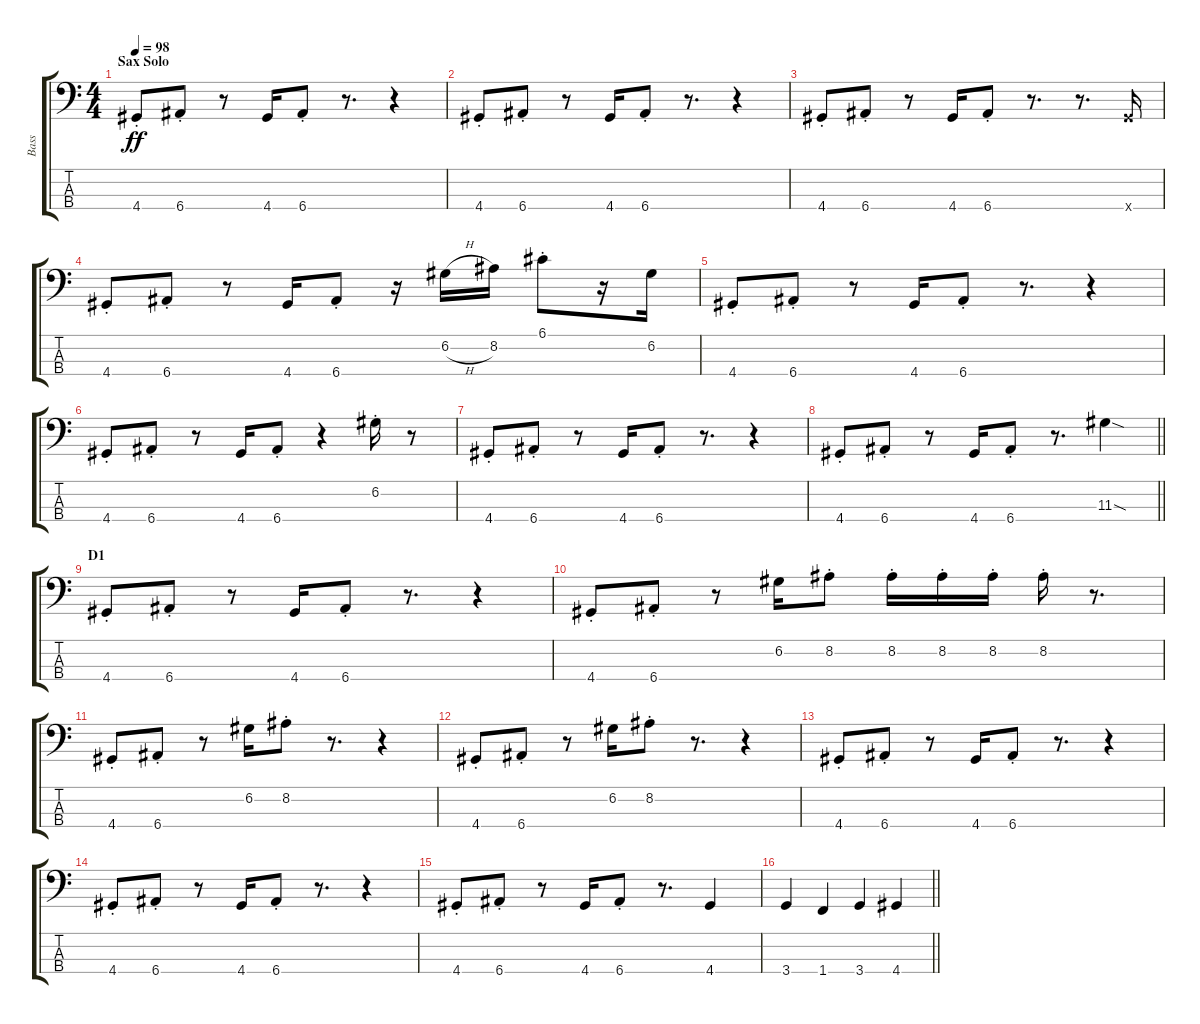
\track ("Bass" "Bass") {instrument electricbassfinger}
\staff {score tabs}
\tuning (G2 D2 A1 E1) {hide}
\ts (4 4)
\section ("" "Sax Solo")
\tempo 98
\clef f4
\ks c
4.4{st}.8{dy ff} 6.4{st}.8 r.8 4.4.16 6.4{st}.8 r.8{d} r.4 |
4.4{st}.8 6.4{st}.8 r.8 4.4.16 6.4{st}.8 r.8{d} r.4 |
4.4{st}.8 6.4{st}.8 r.8 4.4.16 6.4{st}.8 r.8{d} r.8{d} 4.4{x}.16 |
4.4{st}.8 6.4{st}.8 r.8 4.4.16 6.4{st}.8 r.16 6.2{h}.16 8.2.16 6.1{st}.8 r.16 6.2.16 |
4.4{st}.8 6.4{st}.8 r.8 4.4.16 6.4{st}.8 r.8{d} r.4 |
4.4{st}.8 6.4{st}.8 r.8 4.4.16 6.4{st}.8 r.4 6.2{st}.16 r.8 |
4.4{st}.8 6.4{st}.8 r.8 4.4.16 6.4{st}.8 r.8{d} r.4 |
\barLineRight lightlight
4.4{st}.8 6.4{st}.8 r.8 4.4.16 6.4{st}.8 r.8{d} 11.3{sod}.4 |
\section ("" "D1")
4.4{st}.8 6.4{st}.8 r.8 4.4.16 6.4{st}.8 r.8{d} r.4 |
4.4{st}.8 6.4{st}.8 r.8 6.2.16 8.2{st}.8 8.2{st}.16 8.2{st}.16 8.2{st}.16 8.2{st}.16 r.8{d} |
4.4{st}.8 6.4{st}.8 r.8 6.2.16 8.2{st}.8 r.8{d} r.4 |
4.4{st}.8 6.4{st}.8 r.8 6.2.16 8.2{st}.8 r.8{d} r.4 |
4.4{st}.8 6.4{st}.8 r.8 4.4.16 6.4{st}.8 r.8{d} r.4 |
4.4{st}.8 6.4{st}.8 r.8 4.4.16 6.4{st}.8 r.8{d} r.4 |
4.4{st}.8 6.4{st}.8 r.8 4.4.16 6.4{st}.8 r.8{d} 4.4.4 |
\barLineRight lightlight
3.4.4 1.4.4 3.4.4 4.4.4
